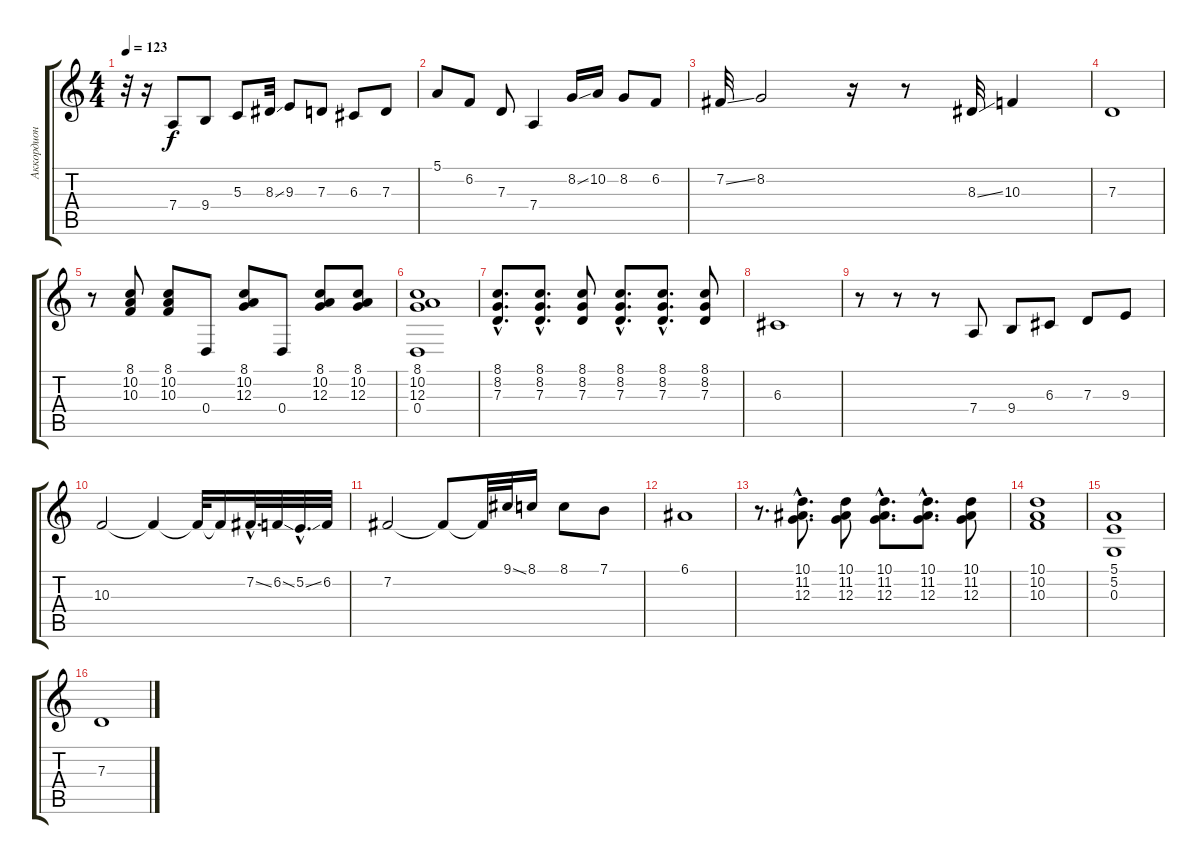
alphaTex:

\track ("Аккордион" "Аккордион") {instrument accordion}
\staff {score tabs}
\tuning (E4 B3 G3 D3 A2 E2) {hide}
\ts (4 4)
\tempo 123
\clef g2
\ks c
r.32{dy f} r.16 7.4.8 9.4.8 5.3.8 8.3{ss}.32 9.3.8 7.3.8 6.3.8 7.3.8 |
5.1.8 6.2.8 7.3.8 7.4.4 8.2{ss}.16 10.2.16 8.2.8 6.2.8 |
7.2{ss}.32 8.2.2 r.16 r.8 8.3{ss}.32 10.3.4 |
7.3.1 |
r.8 (8.1 10.2 10.3).8 (8.1 10.2 10.3).8 0.4.8 (8.1 10.2 12.3).8 0.4.8 (8.1 10.2 12.3).8 (8.1 10.2 12.3).8 |
(8.1 10.2 12.3 0.4).1 |
(8.1{hac} 8.2{hac} 7.3{hac}).8{d} (8.1{hac} 8.2{hac} 7.3{hac}).8{d} (8.1 8.2 7.3).8 (8.1{hac} 8.2{hac} 7.3{hac}).8{d} (8.1{hac} 8.2{hac} 7.3{hac}).8{d} (8.1 8.2 7.3).8 |
6.3.1 |
r.8 r.8 r.8 7.4.8 9.4.8 6.3.8 7.3.8 9.3.8 |
10.3.2 10.3{t}.4 10.3{t}.32 10.3{t}.16 7.2{ss hac}.32{d} 6.2{ss}.32 5.2{ss hac}.32{d} 6.2.32 |
7.2.2 7.2{t}.8 7.2{t}.32 9.1{ss}.32 8.1.16 8.1.8 7.1.8 |
6.1.1 |
r.8{d} (10.1{hac} 11.2{hac} 12.3{hac}).8{d} (10.1 11.2 12.3).8 (10.1{hac} 11.2{hac} 12.3{hac}).8{d} (10.1{hac} 11.2{hac} 12.3{hac}).8{d} (10.1 11.2 12.3).8 |
(10.1 10.2 10.3).1 |
(5.1 5.2 0.3).1 |
7.3.1
